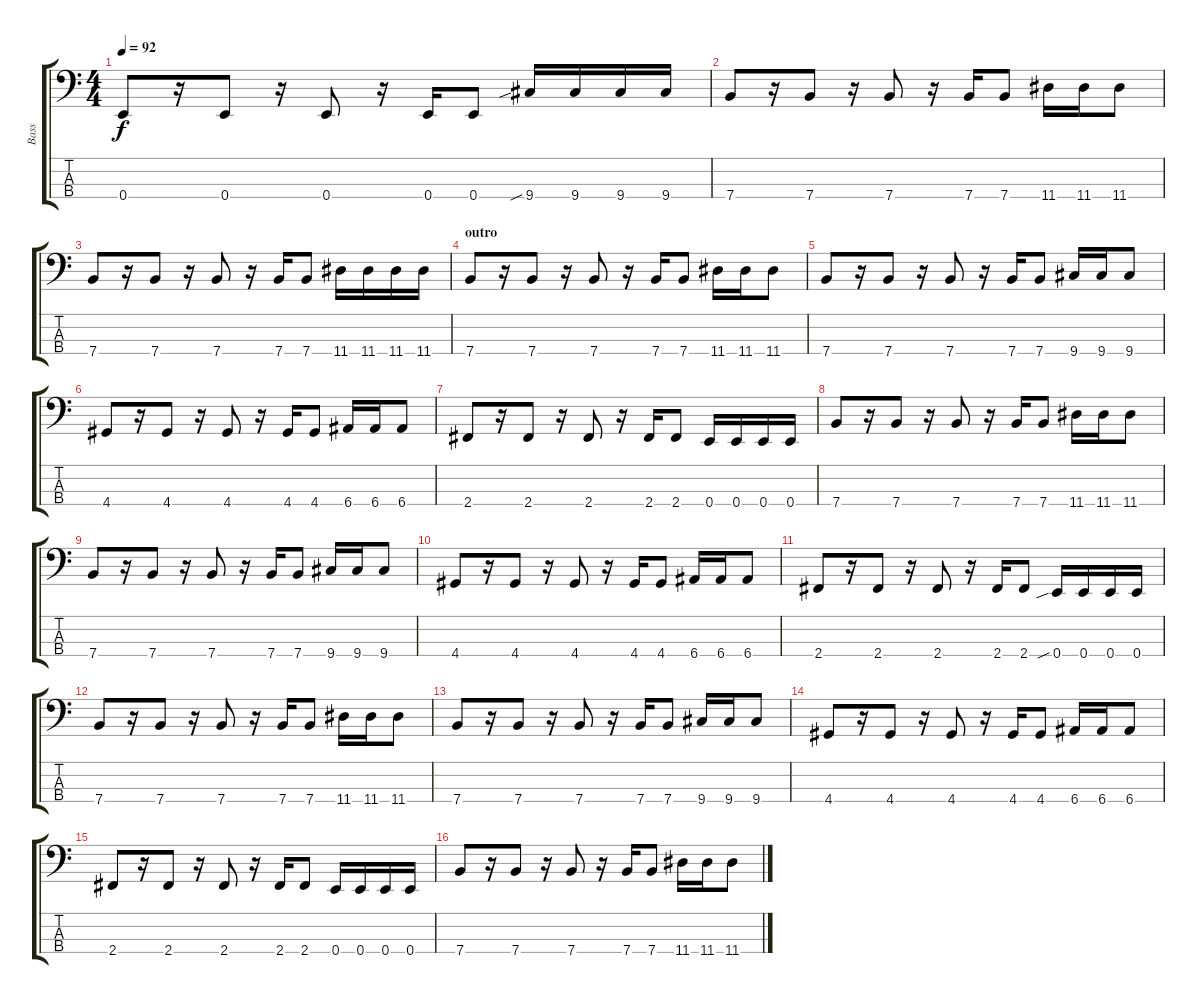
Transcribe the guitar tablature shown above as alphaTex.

\track ("Bass" "Bass") {instrument electricbasspick}
\staff {score tabs}
\tuning (G2 D2 A1 E1) {hide}
\ts (4 4)
\tempo 92
\clef f4
\ks c
0.4.8{dy f} r.16 0.4.8 r.16 0.4.8 r.16 0.4.16 0.4.8 9.4{sib}.16 9.4.16 9.4.16 9.4.16 |
7.4.8 r.16 7.4.8 r.16 7.4.8 r.16 7.4.16 7.4.8 11.4.16 11.4.16 11.4.8 |
7.4.8 r.16 7.4.8 r.16 7.4.8 r.16 7.4.16 7.4.8 11.4.16 11.4.16 11.4.16 11.4.16 |
\section ("" "outro")
7.4.8 r.16 7.4.8 r.16 7.4.8 r.16 7.4.16 7.4.8 11.4.16 11.4.16 11.4.8 |
7.4.8 r.16 7.4.8 r.16 7.4.8 r.16 7.4.16 7.4.8 9.4.16 9.4.16 9.4.8 |
4.4.8 r.16 4.4.8 r.16 4.4.8 r.16 4.4.16 4.4.8 6.4.16 6.4.16 6.4.8 |
2.4.8 r.16 2.4.8 r.16 2.4.8 r.16 2.4.16 2.4.8 0.4.16 0.4.16 0.4.16 0.4.16 |
7.4.8 r.16 7.4.8 r.16 7.4.8 r.16 7.4.16 7.4.8 11.4.16 11.4.16 11.4.8 |
7.4.8 r.16 7.4.8 r.16 7.4.8 r.16 7.4.16 7.4.8 9.4.16 9.4.16 9.4.8 |
4.4.8 r.16 4.4.8 r.16 4.4.8 r.16 4.4.16 4.4.8 6.4.16 6.4.16 6.4.8 |
2.4.8 r.16 2.4.8 r.16 2.4.8 r.16 2.4.16 2.4.8 0.4{sib}.16 0.4.16 0.4.16 0.4.16 |
7.4.8 r.16 7.4.8 r.16 7.4.8 r.16 7.4.16 7.4.8 11.4.16 11.4.16 11.4.8 |
7.4.8 r.16 7.4.8 r.16 7.4.8 r.16 7.4.16 7.4.8 9.4.16 9.4.16 9.4.8 |
4.4.8 r.16 4.4.8 r.16 4.4.8 r.16 4.4.16 4.4.8 6.4.16 6.4.16 6.4.8 |
2.4.8 r.16 2.4.8 r.16 2.4.8 r.16 2.4.16 2.4.8 0.4.16 0.4.16 0.4.16 0.4.16 |
7.4.8 r.16 7.4.8 r.16 7.4.8 r.16 7.4.16 7.4.8 11.4.16 11.4.16 11.4.8
